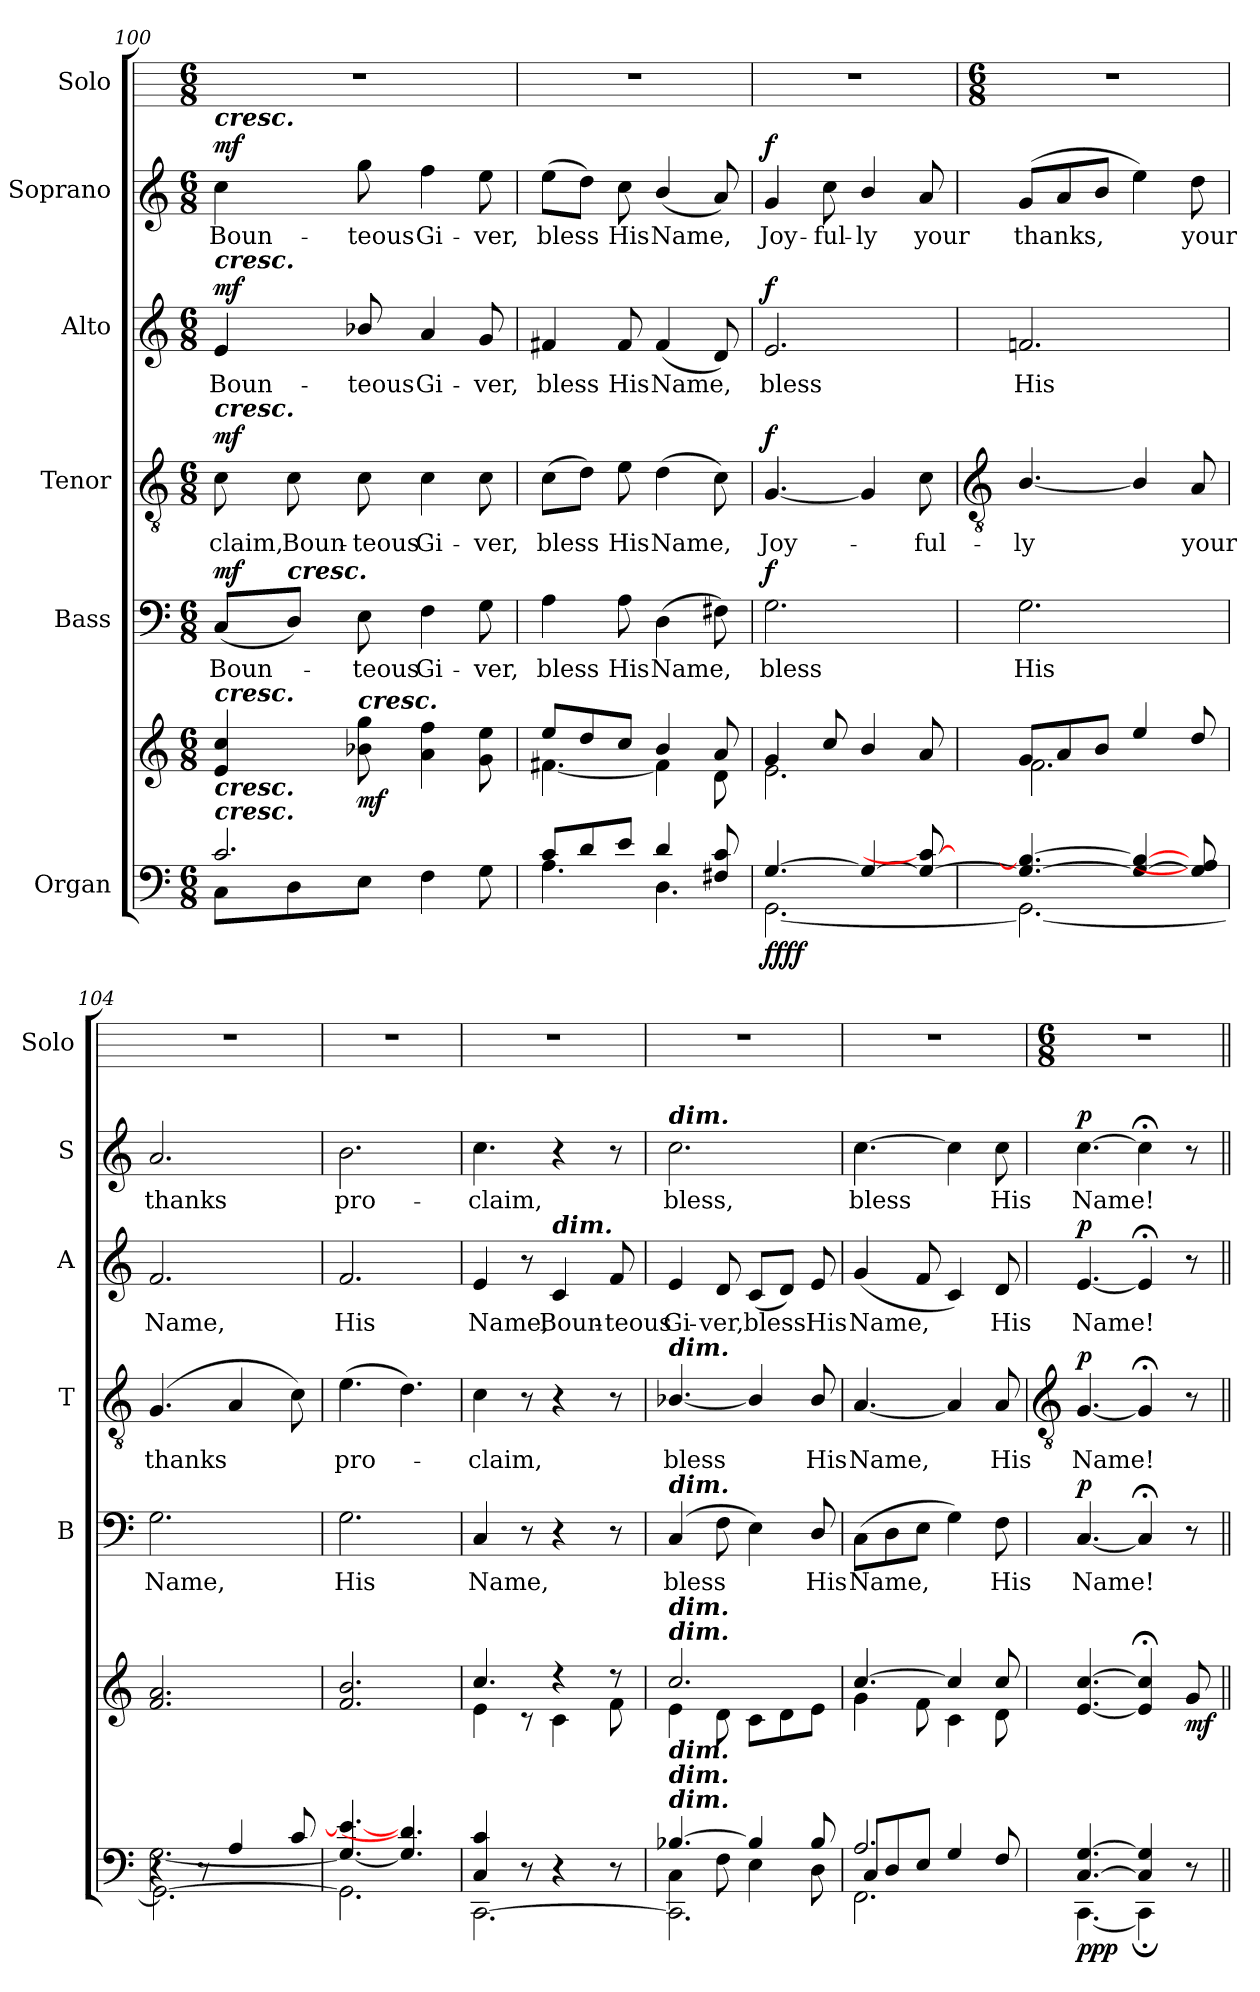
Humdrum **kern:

**kern	**kern	**dynam	**kern	**text	**dynam	**kern	**text	**dynam	**kern	**text	**dynam	**kern	**text	**dynam	**kern
*part6	*part6	*part6	*part5	*part5	*part5	*part4	*part4	*part4	*part3	*part3	*part3	*part2	*part2	*part2	*part1
*staff7	*staff6	*staff6/7	*staff5	*staff5	*staff5	*staff4	*staff4	*staff4	*staff3	*staff3	*staff3	*staff2	*staff2	*staff2	*staff1
*I"Organ	*	*	*I"Bass	*	*	*I"Tenor	*	*	*I"Alto	*	*	*I"Soprano	*	*	*I"Solo
*	*	*	*I'B	*	*	*I'T	*	*	*I'A	*	*	*I'S	*	*	*I'Solo
*clefF4	*clefG2	*	*clefF4	*	*	*clefGv2	*	*	*clefG2	*	*	*clefG2	*	*	*
*k[]	*k[]	*	*k[]	*	*	*k[]	*	*	*k[]	*	*	*k[]	*	*	*
*C:	*C:	*	*C:	*	*	*C:	*	*	*C:	*	*	*C:	*	*	*
*M6/8	*M6/8	*	*M6/8	*	*	*M6/8	*	*	*M6/8	*	*	*M6/8	*	*	*M6/8
=100	=100	=100	=100	=100	=100	=100	=100	=100	=100	=100	=100	=100	=100	=100	=100
*^	*^	*	*	*	*	*	*	*	*	*	*	*	*	*	*
!	!	!	!	!	!	!	!	!	!	!	!	!	!	!LO:TX:a:Bi:t=cresc.	!	!	!
!	!	!	!	!	!	!	!	!	!	!	!LO:TX:a:Bi:t=cresc.	!	!	!	!	!	!
!	!	!	!	!	!	!	!	!LO:TX:a:Bi:t=cresc.	!	!	!	!	!	!	!	!	!
!	!	!LO:TX:a:Bi:t=cresc.	!	!	!	!	!	!	!	!	!	!	!	!	!	!	!
!LO:TX:a:Bi:t=cresc.	!	!	!	!	!	!	!	!	!	!	!	!	!	!	!	!	!
!LO:TX:a:Bi:t=cresc.	!	!	!	!	!	!	!	!	!	!	!	!	!	!	!	!	!
!	!	!	!	!LO:DY:b=2	!	!LO:LY:b	!	!	!LO:LY:b	!	!	!LO:LY:b	!	!	!LO:LY:b	!	!
!	!	!	!	!LO:DY:n=1:b=2	!	!	!	!	!	!	!	!	!	!	!	!	!
!	!	!	!	!LO:DY:n=2:b	!	!	!LO:DY:b	!	!	!LO:DY:b	!	!	!LO:DY:b	!	!	!LO:DY:b	!
2.c/	8C\L	4e/ 4cc/	4ryy	mf mf mf	(<8CL	Boun-	mf	8c	claim,	mf	4e	Boun-	mf	4cc	Boun-	mf	2.r
!	!	!	!	!	!LO:TX:a:Bi:t=cresc.	!	!	!	!	!	!	!	!	!	!	!	!
!	!	!	!	!	!	!	!	!	!LO:LY:b	!	!	!	!	!	!	!	!
.	8D\	.	.	.	8DJ)	.	.	8c	Boun-	.	.	.	.	.	.	.	.
!	!	!LO:TX:a:Bi:t=cresc.	!	!	!	!	!	!	!	!	!	!	!	!	!	!	!
!	!	!	!	!LO:DY:n=3:b	!	!LO:LY:b	!	!	!LO:LY:b	!	!	!LO:LY:b	!	!	!LO:LY:b	!	!
.	8E\J	2ryy	8b-X\ 8gg\	mf	8E	teous	.	8c	-teous	.	8b-X/	-teous	.	8gg	-teous	.	.
!	!	!	!	!	!	!LO:LY:b	!	!	!LO:LY:b	!	!	!LO:LY:b	!	!	!LO:LY:b	!	!
.	4F\	.	4a\ 4ff\	.	4F	Gi-	.	4c	Gi-	.	4a	Gi-	.	4ff	Gi-	.	.
!	!	!	!	!	!	!LO:LY:b	!	!	!LO:LY:b	!	!	!LO:LY:b	!	!	!LO:LY:b	!	!
.	8G\	.	8g\ 8ee\	.	8G	-ver,	.	8c	-ver,	.	8g	-ver,	.	8ee	-ver,	.	.
=101	=101	=101	=101	=101	=101	=101	=101	=101	=101	=101	=101	=101	=101	=101	=101	=101	=101
!	!	!	!	!	!	!LO:LY:b	!	!	!LO:LY:b	!	!	!LO:LY:b	!	!	!LO:LY:b	!	!
8c/L	4.A\	8ee/L	[4.f#X\	.	4A	bless	.	(>8cL	bless	.	4f#X	bless	.	(>8eeL	bless	.	2.r
8d/	.	8dd/	.	.	.	.	.	8dJ)	.	.	.	.	.	8ddJ)	.	.	.
!	!	!	!	!	!	!LO:LY:b	!	!	!LO:LY:b	!	!	!LO:LY:b	!	!	!LO:LY:b	!	!
8e/J	.	8cc/J	.	.	8A	His	.	8e	His	.	8f#	His	.	8cc	His	.	.
!	!	!	!	!	!	!LO:LY:b	!	!	!LO:LY:b	!	!	!LO:LY:b	!	!	!LO:LY:b	!	!
4d/	4.D\	4b/	4f#\]	.	(>4D	Name,	.	(>4d	Name,	.	(<4f#	Name,	.	(<4b/	Name,	.	.
8F#X/ 8c/	.	8a/	8d\	.	8F#X)	.	.	8c)	.	.	8d)	.	.	8a)	.	.	.
=102	=102	=102	=102	=102	=102	=102	=102	=102	=102	=102	=102	=102	=102	=102	=102	=102	=102
!	!	!	!	!LO:DY:b=2	!	!LO:LY:b	!	!	!LO:LY:b	!	!	!LO:LY:b	!	!	!LO:LY:b	!	!
!	!	!	!	!LO:DY:n=1:b=2	!	!	!	!	!	!	!	!	!	!	!	!	!
!	!	!	!	!LO:DY:n=2:b	!	!	!	!	!	!	!	!	!	!	!	!	!
!	!	!	!	!LO:DY:n=3:b	!	!	!LO:DY:b	!	!	!LO:DY:b	!	!	!LO:DY:b	!	!	!LO:DY:b	!
[4.G/	[2.GG\	4g/	2.e\	f f f f	2.G	bless	f	[4.G	Joy-	f	2.e	bless	f	4g	Joy-	f	2.r
!	!	!	!	!	!	!	!	!	!	!	!	!	!	!	!LO:LY:b	!	!
.	.	8cc/	.	.	.	.	.	.	.	.	.	.	.	8cc	-ful-	.	.
!	!	!	!	!	!	!	!	!	!	!	!	!	!	!	!LO:LY:b	!	!
4G/_	.	4b/	.	.	.	.	.	4G]	.	.	.	.	.	4b/	-ly	.	.
!	!	!	!	!	!	!	!	!	!LO:LY:b	!	!	!	!	!	!LO:LY:b	!	!
8G/_ 8c/_	.	8a/	.	.	.	.	.	8c	ful-	.	.	.	.	8a	your	.	.
*v	*v	*	*	*	*	*	*	*	*	*	*	*	*	*	*	*	*
!!LO:LB:g=z
=103	=103	=103	=103	=103	=103	=103	=103	=103	=103	=103	=103	=103	=103	=103	=103	=103
*	*	*	*	*	*	*	*clefGv2	*	*	*	*	*	*	*	*	*
*	*	*	*	*	*	*	*	*	*	*	*	*	*	*	*	*M6/8
*^	*	*	*	*	*	*	*	*	*	*	*	*	*	*	*	*
*	*^	*	*	*	*	*	*	*	*	*	*	*	*	*	*	*	*
!	!	!LO:N:vis=1	!	!	!	!	!LO:LY:b	!	!	!LO:LY:b	!	!	!LO:LY:b	!	!	!LO:LY:b	!	!
4.G/_ 4.B/_	2.GG\_	2.ryy	8g/L	2.f\	.	2.G	His	.	[4.B/	-ly	.	2.fn	His	.	(<8gL	thanks,	.	2.r
.	.	.	8a/	.	.	.	.	.	.	.	.	.	.	.	8a	.	.	.
.	.	.	8b/J	.	.	.	.	.	.	.	.	.	.	.	8bJ	.	.	.
4G/_ 4B/_	.	.	4ee/	.	.	.	.	.	4B/]	.	.	.	.	.	4ee)	.	.	.
!	!	!	!	!	!	!	!	!	!	!LO:LY:b	!	!	!	!	!	!LO:LY:b	!	!
8G/] 8A/]	.	.	8dd/	.	.	.	.	.	8A	your	.	.	.	.	8dd	your	.	.
=104	=104	=104	=104	=104	=104	=104	=104	=104	=104	=104	=104	=104	=104	=104	=104	=104	=104	=104
!	!	!	!	!	!	!	!LO:LY:b	!	!	!LO:LY:b	!	!	!LO:LY:b	!	!	!LO:LY:b	!	!
4r	[2.G\	2.GG\_	2.f/ 2.a/	2ryy	.	2.G	Name,	.	(<4.G	thanks	.	2.f	Name,	.	2.a	thanks	.	2.r
8r	.	.	.	.	.	.	.	.	.	.	.	.	.	.	.	.	.	.
4A/	.	.	.	.	.	.	.	.	4A	.	.	.	.	.	.	.	.	.
.	.	.	.	8ryy	.	.	.	.	.	.	.	.	.	.	.	.	.	.
8c/	.	.	.	8ryy	.	.	.	.	8c)	.	.	.	.	.	.	.	.	.
=105	=105	=105	=105	=105	=105	=105	=105	=105	=105	=105	=105	=105	=105	=105	=105	=105	=105	=105
!	!	!	!	!	!	!	!LO:LY:b	!	!	!LO:LY:b	!	!	!LO:LY:b	!	!	!LO:LY:b	!	!
2.ryy	4.G/_ 4.e/_	2.GG\]	2.f/ 2.b/	2.ryy	.	2.G	His	.	(>4.e	pro-	.	2.f	His	.	2.b	pro-	.	2.r
.	4.G/] 4.d/]	.	.	.	.	.	.	.	4.d)	.	.	.	.	.	.	.	.	.
=106	=106	=106	=106	=106	=106	=106	=106	=106	=106	=106	=106	=106	=106	=106	=106	=106	=106	=106
!	!	!	!	!	!	!	!LO:LY:b	!	!	!LO:LY:b	!	!	!LO:LY:b	!	!	!LO:LY:b	!	!
2.ryy	4C/ 4c/	[2.CC\	4.cc/	4e\	.	4C	Name,	.	4c	claim,	.	4e	Name,	.	4.cc	-claim,	.	2.r
.	8r	.	.	8r	.	8r	.	.	8r	.	.	8r	.	.	.	.	.	.
!	!	!	!	!	!	!	!	!	!	!	!	!LO:TX:a:Bi:t=dim.	!	!	!	!	!	!
!	!	!	!	!	!	!	!	!	!	!	!	!	!LO:LY:b	!	!	!	!	!
.	4r	.	4r	4c\	.	4r	.	.	4r	.	.	4c	Boun-	.	4r	.	.	.
!	!	!	!	!	!	!	!	!	!	!	!	!	!LO:LY:b	!	!	!	!	!
.	8r	.	8r	8f\	.	8r	.	.	8r	.	.	8f	-teous	.	8r	.	.	.
=107	=107	=107	=107	=107	=107	=107	=107	=107	=107	=107	=107	=107	=107	=107	=107	=107	=107	=107
!	!	!	!	!	!	!	!	!	!	!	!	!	!	!	!LO:TX:a:Bi:t=dim.	!	!	!
!	!	!	!	!	!	!	!	!	!LO:TX:a:Bi:t=dim.	!	!	!	!	!	!	!	!	!
!	!	!	!	!	!	!LO:TX:a:Bi:t=dim.	!	!	!	!	!	!	!	!	!	!	!	!
!	!	!	!LO:TX:a:Bi:t=dim.	!	!	!	!	!	!	!	!	!	!	!	!	!	!	!
!	!	!	!LO:TX:a:Bi:t=dim.	!	!	!	!	!	!	!	!	!	!	!	!	!	!	!
!LO:TX:a:Bi:t=dim.	!	!	!	!	!	!	!	!	!	!	!	!	!	!	!	!	!	!
!LO:TX:a:Bi:t=dim.	!	!	!	!	!	!	!	!	!	!	!	!	!	!	!	!	!	!
!LO:TX:a:Bi:t=dim.	!	!	!	!	!	!	!	!	!	!	!	!	!	!	!	!	!	!
!	!	!	!	!	!	!	!LO:LY:b	!	!	!LO:LY:b	!	!	!LO:LY:b	!	!	!LO:LY:b	!	!
[4.B-X/	4C\	2.CC\]	2.cc/	4e\	.	(>4C	bless	.	[4.B-X/	bless	.	4e	Gi-	.	2.cc	bless,	.	2.r
!	!	!	!	!	!	!	!	!	!	!	!	!	!LO:LY:b	!	!	!	!	!
.	8F\	.	.	8d\	.	8F	.	.	.	.	.	8d	-ver,	.	.	.	.	.
!	!	!	!	!	!	!	!	!	!	!	!	!	!LO:LY:b	!	!	!	!	!
4B-/]	4E\	.	.	8c\L	.	4E)	.	.	4B-/]	.	.	(<8cL	bless	.	.	.	.	.
.	.	.	.	8d\	.	.	.	.	.	.	.	8dJ)	.	.	.	.	.	.
!	!	!	!	!	!	!	!LO:LY:b	!	!	!LO:LY:b	!	!	!LO:LY:b	!	!	!	!	!
8B-/	8D\	.	.	8e\J	.	8D/	His	.	8B-/	His	.	8e	His	.	.	.	.	.
=108	=108	=108	=108	=108	=108	=108	=108	=108	=108	=108	=108	=108	=108	=108	=108	=108	=108	=108
!	!	!	!	!	!	!	!LO:LY:b	!	!	!LO:LY:b	!	!	!LO:LY:b	!	!	!LO:LY:b	!	!
2.A/	8C/L	2.FF\	[4.cc/	4g\	.	(>8CL	Name,	.	[4.A	Name,	.	(<4g	Name,	.	[4.cc	bless	.	2.r
.	8D/	.	.	.	.	8D	.	.	.	.	.	.	.	.	.	.	.	.
.	8E/J	.	.	8f\	.	8EJ	.	.	.	.	.	8f	.	.	.	.	.	.
.	4G/	.	4cc/]	4c\	.	4G)	.	.	4A]	.	.	4c)	.	.	4cc]	.	.	.
!	!	!	!	!	!	!	!LO:LY:b	!	!	!LO:LY:b	!	!	!LO:LY:b	!	!	!LO:LY:b	!	!
.	8F/	.	8cc/	8d\	.	8F	His	.	8A	His	.	8d	His	.	8cc	His	.	.
*v	*v	*v	*	*	*	*	*	*	*	*	*	*	*	*	*	*	*	*
*	*v	*v	*	*	*	*	*	*	*	*	*	*	*	*	*	*
!!LO:LB:g=z
=109	=109	=109	=109	=109	=109	=109	=109	=109	=109	=109	=109	=109	=109	=109	=109
*	*	*	*	*	*	*clefGv2	*	*	*	*	*	*	*	*	*
*	*	*	*	*	*	*	*	*	*	*	*	*	*	*	*M6/8
*^	*^	*	*	*	*	*	*	*	*	*	*	*	*	*	*
!	!	!	!	!LO:DY:b=2	!	!LO:LY:b	!	!	!LO:LY:b	!	!	!LO:LY:b	!	!	!LO:LY:b	!	!
!	!	!	!	!LO:DY:n=1:b=2	!	!	!	!	!	!	!	!	!	!	!	!	!
!	!	!	!	!LO:DY:n=2:b	!	!	!LO:DY:b	!	!	!LO:DY:b	!	!	!LO:DY:b	!	!	!LO:DY:b	!
*	*	*v	*v	*	*	*	*	*	*	*	*	*	*	*	*	*	*
[4.C/ [4.G/	[4.CC\	[4.e [4.cc	p p p	[4.C	Name!	p	[4.G	Name!	p	[4.e	Name!	p	[4.cc	Name!	p	2.r
4C/] 4G/]	4CC;\]	4e];< 4cc];<	.	4C;<]	.	.	4G;<]	.	.	4e;<]	.	.	4cc;<]	.	.	.
!	!	!	!LO:DY:n=3:b	!	!	!	!	!	!	!	!	!	!	!	!	!
8ryy	8r	8g	mf	8r	.	.	8r	.	.	8r	.	.	8r	.	.	.
*v	*v	*	*	*	*	*	*	*	*	*	*	*	*	*	*	*
=||	=||	=||	=||	=||	=||	=||	=||	=||	=||	=||	=||	=||	=||	=||	=||
*-	*-	*-	*-	*-	*-	*-	*-	*-	*-	*-	*-	*-	*-	*-	*-
